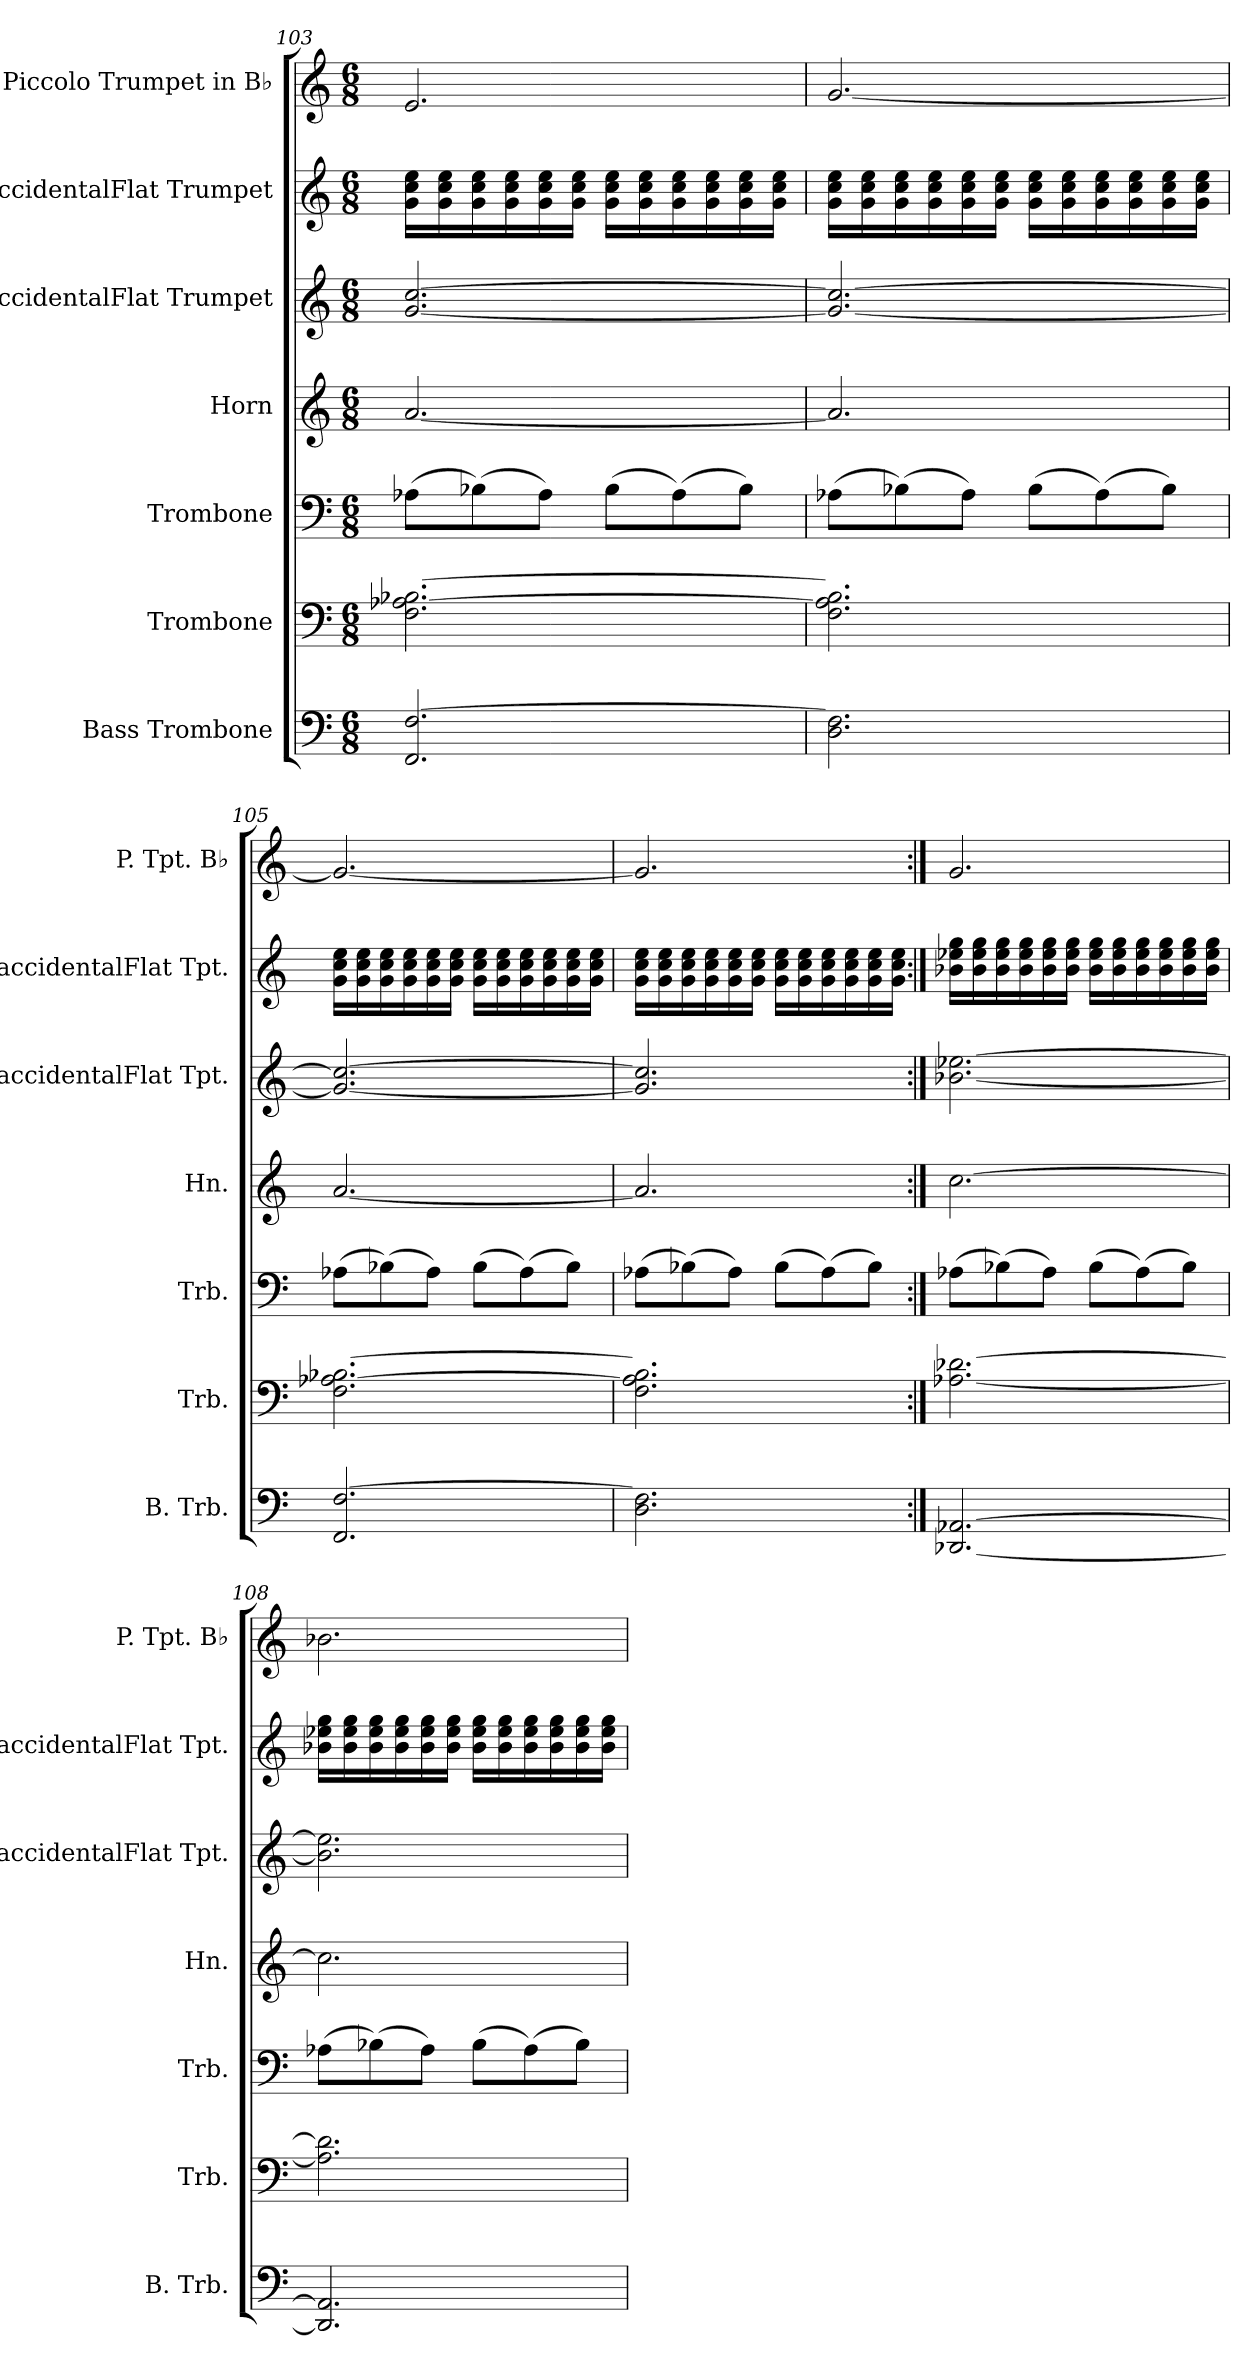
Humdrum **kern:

**kern	**kern	**kern	**kern	**kern	**kern	**kern
*part7	*part6	*part5	*part4	*part3	*part2	*part1
*staff7	*staff6	*staff5	*staff4	*staff3	*staff2	*staff1
*I"Bass Trombone	*I"Trombone	*I"Trombone	*I"Horn	*I"BaccidentalFlat Trumpet	*I"BaccidentalFlat Trumpet	*I"Piccolo Trumpet in B♭
*I'B. Trb.	*I'Trb.	*I'Trb.	*I'Hn.	*I'BaccidentalFlat Tpt.	*I'BaccidentalFlat Tpt.	*I'P. Tpt. B♭
!!LO:LB:g=z
*clefF4	*clefF4	*clefF4	*clefG2	*clefG2	*clefG2	*clefG2
*	*	*	*ITrd4c7	*ITrd1c2	*ITrd1c2	*ITrd-6c-10
*k[]	*k[]	*k[]	*k[b-]	*k[b-e-]	*k[b-e-]	*k[b-e-]
*M6/8	*M6/8	*M6/8	*M6/8	*M6/8	*M6/8	*M6/8
=103	=103	=103	=103	=103	=103	=103
2.FF/ [2.F/	2.F\ [2.A-X\ [2.B-X\	(8A-X\L	[2.d/	[2.f/ [2.b-/	16f\ 16b-\ 16dd\LL	2.dd/
.	.	.	.	.	16f\ 16b-\ 16dd\	.
.	.	(8B-X\)	.	.	16f\ 16b-\ 16dd\	.
.	.	.	.	.	16f\ 16b-\ 16dd\	.
.	.	8A-\J)	.	.	16f\ 16b-\ 16dd\	.
.	.	.	.	.	16f\ 16b-\ 16dd\JJ	.
.	.	(8B-\L	.	.	16f\ 16b-\ 16dd\LL	.
.	.	.	.	.	16f\ 16b-\ 16dd\	.
.	.	(8A-\)	.	.	16f\ 16b-\ 16dd\	.
.	.	.	.	.	16f\ 16b-\ 16dd\	.
.	.	8B-\J)	.	.	16f\ 16b-\ 16dd\	.
.	.	.	.	.	16f\ 16b-\ 16dd\JJ	.
=104	=104	=104	=104	=104	=104	=104
2.D\ 2.F\]	2.F\ 2.A-\] 2.B-\]	(8A-X\L	2.d/]	2.f/_ 2.b-/_	16f\ 16b-\ 16dd\LL	[2.ff/
.	.	.	.	.	16f\ 16b-\ 16dd\	.
.	.	(8B-X\)	.	.	16f\ 16b-\ 16dd\	.
.	.	.	.	.	16f\ 16b-\ 16dd\	.
.	.	8A-\J)	.	.	16f\ 16b-\ 16dd\	.
.	.	.	.	.	16f\ 16b-\ 16dd\JJ	.
.	.	(8B-\L	.	.	16f\ 16b-\ 16dd\LL	.
.	.	.	.	.	16f\ 16b-\ 16dd\	.
.	.	(8A-\)	.	.	16f\ 16b-\ 16dd\	.
.	.	.	.	.	16f\ 16b-\ 16dd\	.
.	.	8B-\J)	.	.	16f\ 16b-\ 16dd\	.
.	.	.	.	.	16f\ 16b-\ 16dd\JJ	.
=105	=105	=105	=105	=105	=105	=105
2.FF/ [2.F/	2.F\ [2.A-X\ [2.B-X\	(8A-X\L	[2.d/	2.f/_ 2.b-/_	16f\ 16b-\ 16dd\LL	2.ff/_
.	.	.	.	.	16f\ 16b-\ 16dd\	.
.	.	(8B-X\)	.	.	16f\ 16b-\ 16dd\	.
.	.	.	.	.	16f\ 16b-\ 16dd\	.
.	.	8A-\J)	.	.	16f\ 16b-\ 16dd\	.
.	.	.	.	.	16f\ 16b-\ 16dd\JJ	.
.	.	(8B-\L	.	.	16f\ 16b-\ 16dd\LL	.
.	.	.	.	.	16f\ 16b-\ 16dd\	.
.	.	(8A-\)	.	.	16f\ 16b-\ 16dd\	.
.	.	.	.	.	16f\ 16b-\ 16dd\	.
.	.	8B-\J)	.	.	16f\ 16b-\ 16dd\	.
.	.	.	.	.	16f\ 16b-\ 16dd\JJ	.
!!LO:LB:g=z
=106	=106	=106	=106	=106	=106	=106
2.D\ 2.F\]	2.F\ 2.A-\] 2.B-\]	(8A-X\L	2.d/]	2.f/] 2.b-/]	16f\ 16b-\ 16dd\LL	2.ff/]
.	.	.	.	.	16f\ 16b-\ 16dd\	.
.	.	(8B-X\)	.	.	16f\ 16b-\ 16dd\	.
.	.	.	.	.	16f\ 16b-\ 16dd\	.
.	.	8A-\J)	.	.	16f\ 16b-\ 16dd\	.
.	.	.	.	.	16f\ 16b-\ 16dd\JJ	.
.	.	(8B-\L	.	.	16f\ 16b-\ 16dd\LL	.
.	.	.	.	.	16f\ 16b-\ 16dd\	.
.	.	(8A-\)	.	.	16f\ 16b-\ 16dd\	.
.	.	.	.	.	16f\ 16b-\ 16dd\	.
.	.	8B-\J)	.	.	16f\ 16b-\ 16dd\	.
.	.	.	.	.	16f\ 16b-\ 16dd\JJ	.
=107:|!	=107:|!	=107:|!	=107:|!	=107:|!	=107:|!	=107:|!
[2.DD-X/ [2.AA-X/	[2.A-X\ [2.d-X\	(8A-X\L	[2.f\	[2.a-X\ [2.dd-X\	16a-X\ 16dd-X\ 16ff\LL	2.ff/
.	.	.	.	.	16a-\ 16dd-\ 16ff\	.
.	.	(8B-X\)	.	.	16a-\ 16dd-\ 16ff\	.
.	.	.	.	.	16a-\ 16dd-\ 16ff\	.
.	.	8A-\J)	.	.	16a-\ 16dd-\ 16ff\	.
.	.	.	.	.	16a-\ 16dd-\ 16ff\JJ	.
.	.	(8B-\L	.	.	16a-\ 16dd-\ 16ff\LL	.
.	.	.	.	.	16a-\ 16dd-\ 16ff\	.
.	.	(8A-\)	.	.	16a-\ 16dd-\ 16ff\	.
.	.	.	.	.	16a-\ 16dd-\ 16ff\	.
.	.	8B-\J)	.	.	16a-\ 16dd-\ 16ff\	.
.	.	.	.	.	16a-\ 16dd-\ 16ff\JJ	.
=108	=108	=108	=108	=108	=108	=108
2.DD-/] 2.AA-/]	2.A-\] 2.d-\]	(8A-X\L	2.f\]	2.a-\] 2.dd-\]	16a-X\ 16dd-X\ 16ff\LL	2.aa-X\
.	.	.	.	.	16a-\ 16dd-\ 16ff\	.
.	.	(8B-X\)	.	.	16a-\ 16dd-\ 16ff\	.
.	.	.	.	.	16a-\ 16dd-\ 16ff\	.
.	.	8A-\J)	.	.	16a-\ 16dd-\ 16ff\	.
.	.	.	.	.	16a-\ 16dd-\ 16ff\JJ	.
.	.	(8B-\L	.	.	16a-\ 16dd-\ 16ff\LL	.
.	.	.	.	.	16a-\ 16dd-\ 16ff\	.
.	.	(8A-\)	.	.	16a-\ 16dd-\ 16ff\	.
.	.	.	.	.	16a-\ 16dd-\ 16ff\	.
.	.	8B-\J)	.	.	16a-\ 16dd-\ 16ff\	.
.	.	.	.	.	16a-\ 16dd-\ 16ff\JJ	.
=	=	=	=	=	=	=
*-	*-	*-	*-	*-	*-	*-
